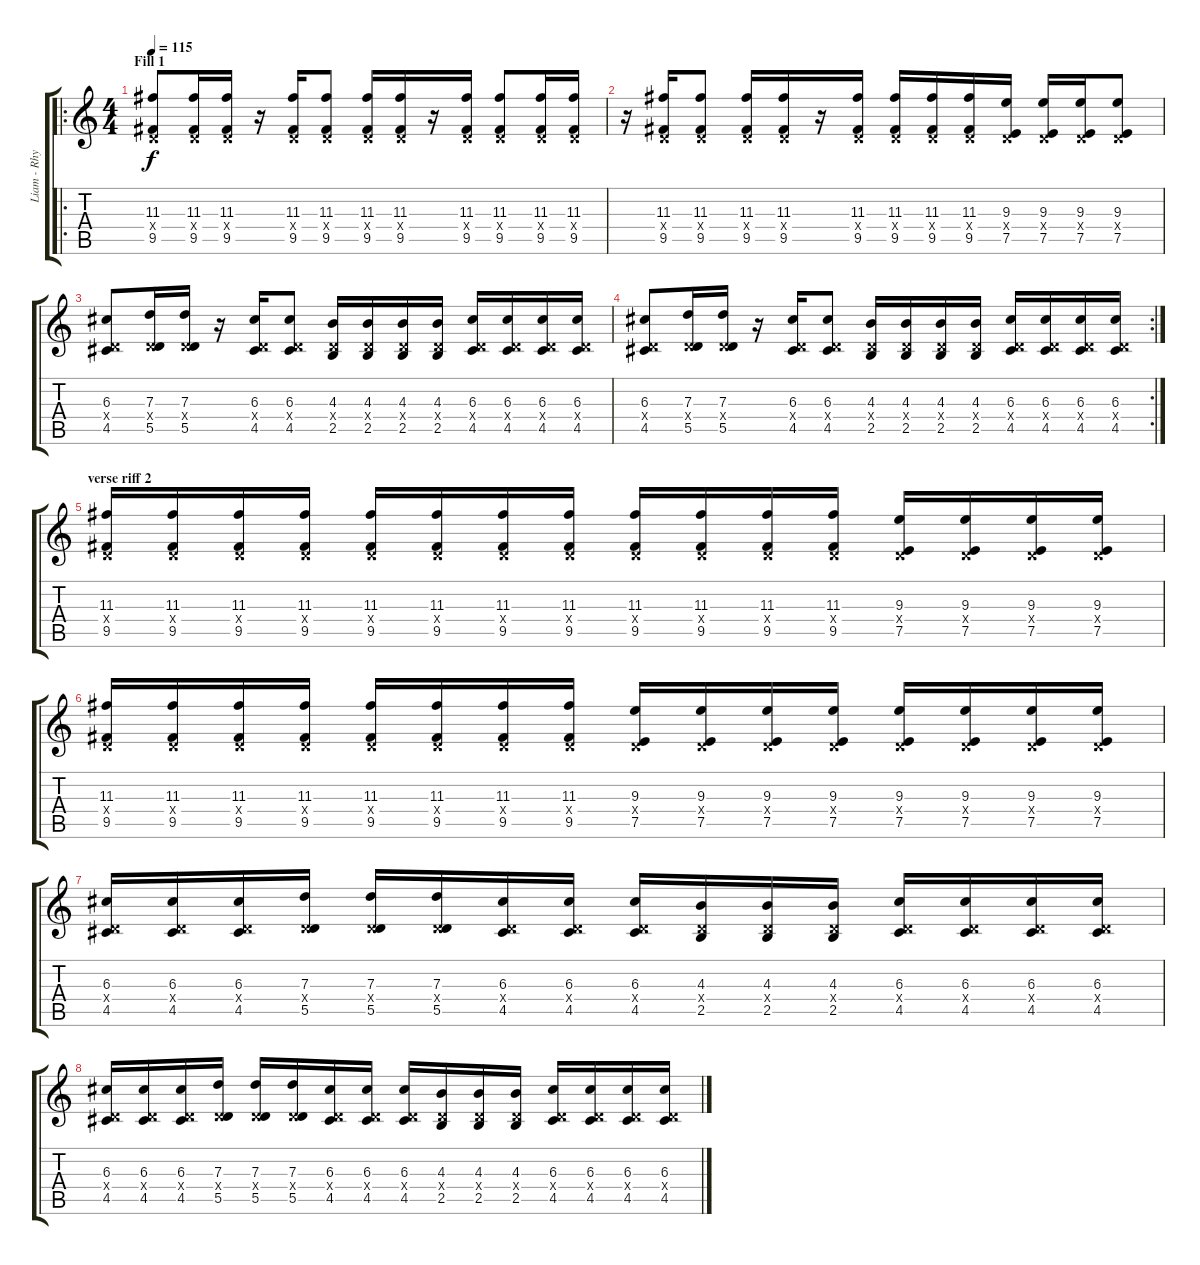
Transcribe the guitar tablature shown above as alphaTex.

\track ("Liam - Rhythm Guitar" "Liam - Rhy") {instrument distortionguitar}
\staff {score tabs}
\tuning (E4 B3 G3 D3 A2 D2) {hide}
\ro
\ts (4 4)
\section ("" "Fill 1")
\tempo 115
\clef g2
\ks c
(11.3 0.4{x} 9.5).8{dy f} (11.3 0.4{x} 9.5).16 (11.3 0.4{x} 9.5).16 r.16 (11.3 0.4{x} 9.5).16 (11.3 0.4{x} 9.5).8 (11.3 0.4{x} 9.5).16 (11.3 0.4{x} 9.5).16 r.16 (11.3 0.4{x} 9.5).16 (11.3 0.4{x} 9.5).8 (11.3 0.4{x} 9.5).16 (11.3 0.4{x} 9.5).16 |
r.16 (11.3 0.4{x} 9.5).16 (11.3 0.4{x} 9.5).8 (11.3 0.4{x} 9.5).16 (11.3 0.4{x} 9.5).16 r.16 (11.3 0.4{x} 9.5).16 (11.3 0.4{x} 9.5).16 (11.3 0.4{x} 9.5).16 (11.3 0.4{x} 9.5).16 (9.3 0.4{x} 7.5).16 (9.3 0.4{x} 7.5).16 (9.3 0.4{x} 7.5).16 (9.3 0.4{x} 7.5).8 |
(6.3 0.4{x} 4.5).8 (7.3 0.4{x} 5.5).16 (7.3 0.4{x} 5.5).16 r.16 (6.3 0.4{x} 4.5).16 (6.3 0.4{x} 4.5).8 (4.3 0.4{x} 2.5).16 (4.3 0.4{x} 2.5).16 (4.3 0.4{x} 2.5).16 (4.3 0.4{x} 2.5).16 (6.3 0.4{x} 4.5).16 (6.3 0.4{x} 4.5).16 (6.3 0.4{x} 4.5).16 (6.3 0.4{x} 4.5).16 |
\rc 2
(6.3 0.4{x} 4.5).8 (7.3 0.4{x} 5.5).16 (7.3 0.4{x} 5.5).16 r.16 (6.3 0.4{x} 4.5).16 (6.3 0.4{x} 4.5).8 (4.3 0.4{x} 2.5).16 (4.3 0.4{x} 2.5).16 (4.3 0.4{x} 2.5).16 (4.3 0.4{x} 2.5).16 (6.3 0.4{x} 4.5).16 (6.3 0.4{x} 4.5).16 (6.3 0.4{x} 4.5).16 (6.3 0.4{x} 4.5).16 |
\section ("" "verse riff 2")
(11.3 0.4{x} 9.5).16 (11.3 0.4{x} 9.5).16 (11.3 0.4{x} 9.5).16 (11.3 0.4{x} 9.5).16 (11.3 0.4{x} 9.5).16 (11.3 0.4{x} 9.5).16 (11.3 0.4{x} 9.5).16 (11.3 0.4{x} 9.5).16 (11.3 0.4{x} 9.5).16 (11.3 0.4{x} 9.5).16 (11.3 0.4{x} 9.5).16 (11.3 0.4{x} 9.5).16 (9.3 0.4{x} 7.5).16 (9.3 0.4{x} 7.5).16 (9.3 0.4{x} 7.5).16 (9.3 0.4{x} 7.5).16 |
(11.3 0.4{x} 9.5).16 (11.3 0.4{x} 9.5).16 (11.3 0.4{x} 9.5).16 (11.3 0.4{x} 9.5).16 (11.3 0.4{x} 9.5).16 (11.3 0.4{x} 9.5).16 (11.3 0.4{x} 9.5).16 (11.3 0.4{x} 9.5).16 (9.3 0.4{x} 7.5).16 (9.3 0.4{x} 7.5).16 (9.3 0.4{x} 7.5).16 (9.3 0.4{x} 7.5).16 (9.3 0.4{x} 7.5).16 (9.3 0.4{x} 7.5).16 (9.3 0.4{x} 7.5).16 (9.3 0.4{x} 7.5).16 |
(6.3 0.4{x} 4.5).16 (6.3 0.4{x} 4.5).16 (6.3 0.4{x} 4.5).16 (7.3 0.4{x} 5.5).16 (7.3 0.4{x} 5.5).16 (7.3 0.4{x} 5.5).16 (6.3 0.4{x} 4.5).16 (6.3 0.4{x} 4.5).16 (6.3 0.4{x} 4.5).16 (4.3 0.4{x} 2.5).16 (4.3 0.4{x} 2.5).16 (4.3 0.4{x} 2.5).16 (6.3 0.4{x} 4.5).16 (6.3 0.4{x} 4.5).16 (6.3 0.4{x} 4.5).16 (6.3 0.4{x} 4.5).16 |
(6.3 0.4{x} 4.5).16 (6.3 0.4{x} 4.5).16 (6.3 0.4{x} 4.5).16 (7.3 0.4{x} 5.5).16 (7.3 0.4{x} 5.5).16 (7.3 0.4{x} 5.5).16 (6.3 0.4{x} 4.5).16 (6.3 0.4{x} 4.5).16 (6.3 0.4{x} 4.5).16 (4.3 0.4{x} 2.5).16 (4.3 0.4{x} 2.5).16 (4.3 0.4{x} 2.5).16 (6.3 0.4{x} 4.5).16 (6.3 0.4{x} 4.5).16 (6.3 0.4{x} 4.5).16 (6.3 0.4{x} 4.5).16
